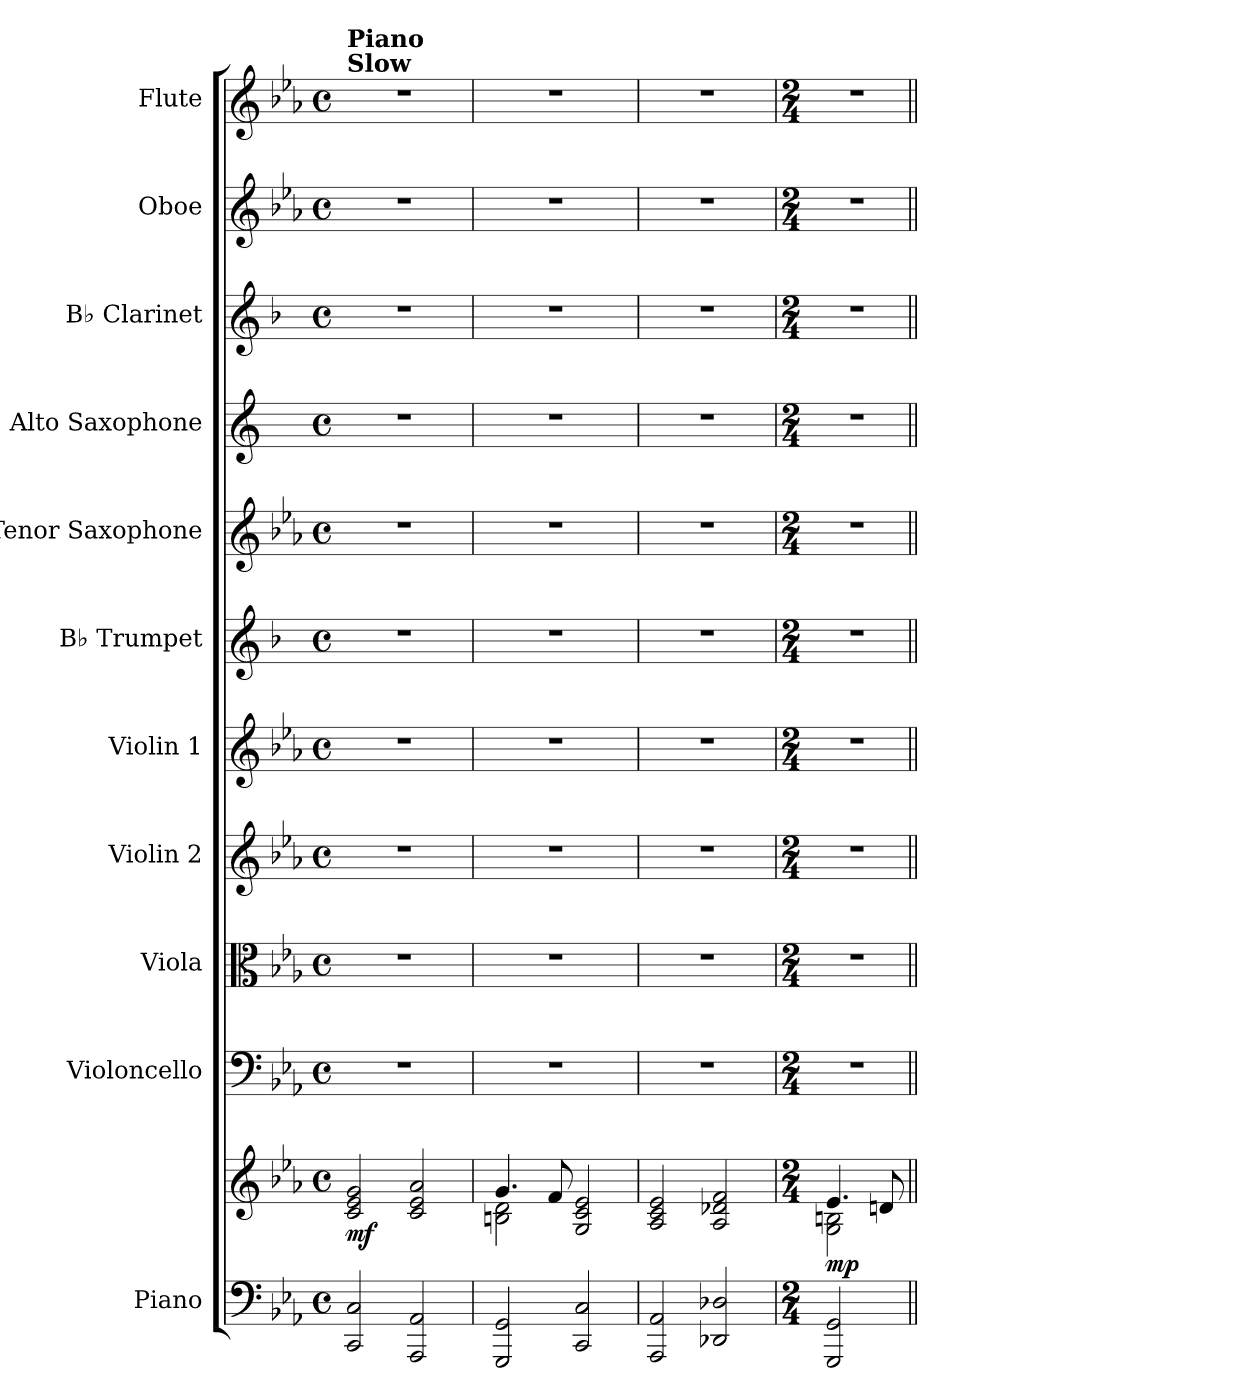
**kern	**kern	**dynam	**kern	**kern	**kern	**kern	**kern	**kern	**kern	**kern	**kern	**kern
*part11	*part11	*part11	*part10	*part9	*part8	*part7	*part6	*part5	*part4	*part3	*part2	*part1
*staff12	*staff11	*staff11/12	*staff10	*staff9	*staff8	*staff7	*staff6	*staff5	*staff4	*staff3	*staff2	*staff1
*I"Piano	*	*	*I"Violoncello	*I"Viola	*I"Violin 2	*I"Violin 1	*I"B♭ Trumpet	*I"Tenor Saxophone	*I"Alto Saxophone	*I"B♭ Clarinet	*I"Oboe	*I"Flute
*I'Pno.	*	*	*I'Vc.	*I'Vla.	*I'Vln. 2	*I'Vln. 1	*I'B♭ Tpt.	*I'T. Sax.	*I'A. Sax.	*I'B♭ Cl.	*I'Ob.	*I'Fl.
*clefF4	*clefG2	*	*clefF4	*clefC3	*clefG2	*clefG2	*clefG2	*clefG2	*clefG2	*clefG2	*clefG2	*clefG2
*	*	*	*	*	*	*	*ITrd1c2	*ITrd8c14	*ITrd5c9	*ITrd1c2	*	*
*k[b-e-a-]	*k[b-e-a-]	*	*k[b-e-a-]	*k[b-e-a-]	*k[b-e-a-]	*k[b-e-a-]	*k[b-e-a-]	*k[b-e-a-]	*k[b-e-a-]	*k[b-e-a-]	*k[b-e-a-]	*k[b-e-a-]
*M4/4	*M4/4	*	*M4/4	*M4/4	*M4/4	*M4/4	*M4/4	*M4/4	*M4/4	*M4/4	*M4/4	*M4/4
*met(c)	*met(c)	*	*met(c)	*met(c)	*met(c)	*met(c)	*met(c)	*met(c)	*met(c)	*met(c)	*met(c)	*met(c)
*MM60	*MM60	*	*MM60	*MM60	*MM60	*MM60	*MM60	*MM60	*MM60	*MM60	*MM60	*MM60
=1	=1	=1	=1	=1	=1	=1	=1	=1	=1	=1	=1	=1
!	!	!	!	!	!	!	!	!	!	!	!	!LO:TX:a:B:t=Slow
!	!	!	!	!	!	!	!	!	!	!	!	!LO:TX:a:B:t=Piano
!	!	!LO:DY:b	!	!	!	!	!	!	!	!	!	!
2CC/ 2C/	2c/ 2e-/ 2g/	mf	1r	1r	1r	1r	1r	1r	1r	1r	1r	1r
2AAA-/ 2AA-/	2c/ 2e-/ 2a-/	.	.	.	.	.	.	.	.	.	.	.
=2	=2	=2	=2	=2	=2	=2	=2	=2	=2	=2	=2	=2
*	*^	*	*	*	*	*	*	*	*	*	*	*
2GGG/ 2GG/	4.g/	2Bn\ 2d\	.	1r	1r	1r	1r	1r	1r	1r	1r	1r	1r
.	8f/	.	.	.	.	.	.	.	.	.	.	.	.
2CC/ 2C/	2G/ 2c/ 2e-/	2ryy	.	.	.	.	.	.	.	.	.	.	.
*	*v	*v	*	*	*	*	*	*	*	*	*	*	*
=3	=3	=3	=3	=3	=3	=3	=3	=3	=3	=3	=3	=3
2AAA-/ 2AA-/	2A-/ 2c/ 2e-/	.	1r	1r	1r	1r	1r	1r	1r	1r	1r	1r
2DD-X/ 2D-X/	2A-/ 2d-X/ 2f/	.	.	.	.	.	.	.	.	.	.	.
=4	=4	=4	=4	=4	=4	=4	=4	=4	=4	=4	=4	=4
*M2/4	*M2/4	*	*M2/4	*M2/4	*M2/4	*M2/4	*M2/4	*M2/4	*M2/4	*M2/4	*M2/4	*M2/4
*	*^	*	*	*	*	*	*	*	*	*	*	*
!	!	!	!LO:DY:a=2	!	!	!	!	!	!	!	!	!	!
2GGG/ 2GG/	4.e-/	2G\ 2Bn\	mp	2r	2r	2r	2r	2r	2r	2r	2r	2r	2r
.	8dn/	.	.	.	.	.	.	.	.	.	.	.	.
*	*v	*v	*	*	*	*	*	*	*	*	*	*	*
=||	=||	=||	=||	=||	=||	=||	=||	=||	=||	=||	=||	=||
*-	*-	*-	*-	*-	*-	*-	*-	*-	*-	*-	*-	*-
